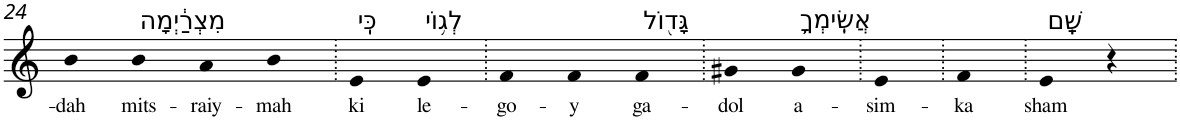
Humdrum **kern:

**kern	**text
*part1	*part1
*staff1	*staff1
*I"Piano	*
*I'Pno	*
!!LO:PB:g=z
*clefG2	*
*k[]	*
=24	=24
!	!LO:LY:b
4b	-dah
!LO:TX:a:t=מִצְרַ֔יְמָה	!
!	!LO:LY:b
4b	mits-
!	!LO:LY:b
4a	-raiy-
!	!LO:LY:b
4b	-mah
=25.	=25.
!LO:TX:a:t=כִּֽי	!
!	!LO:LY:b
4e	ki
!LO:TX:a:t=לְג֥וֹי	!
!	!LO:LY:b
4e	le-
=26.	=26.
!	!LO:LY:b
4f	-go-
!	!LO:LY:b
4f	-y
!LO:TX:a:t=גָּד֖וֹל	!
!	!LO:LY:b
4f	ga-
=27.	=27.
!	!LO:LY:b
4g#X	-dol
!LO:TX:a:t=אֲשִֽׂימְךָ֥	!
!	!LO:LY:b
4g#	a-
=28.	=28.
!	!LO:LY:b
4e	-sim-
=29.	=29.
!	!LO:LY:b
4f	-ka
=30.	=30.
!LO:TX:a:t=שָֽׁם	!
!	!LO:LY:b
4e	sham
4r	.
=.	=.
*-	*-
